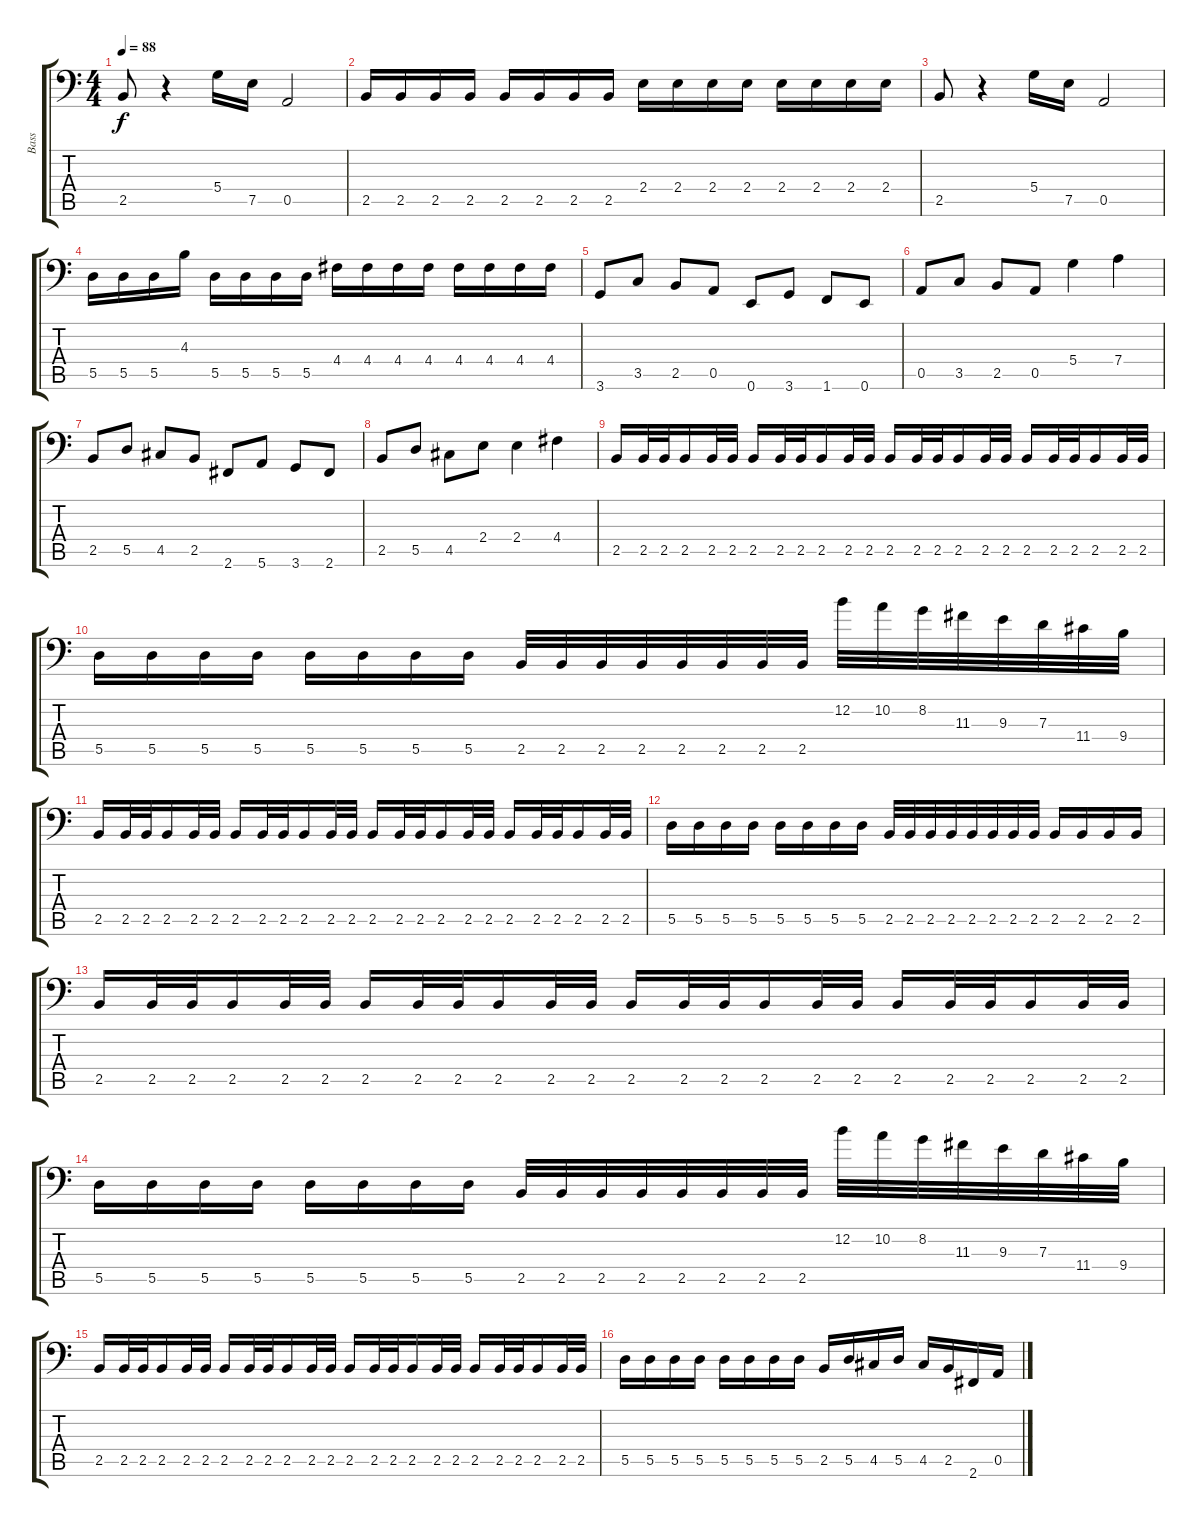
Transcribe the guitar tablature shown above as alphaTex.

\track ("Bass" "Bass") {instrument electricbassfinger}
\staff {score tabs}
\tuning (E3 B2 G2 D2 A1 E1) {hide}
\ts (4 4)
\tempo 88
\clef f4
\ks c
2.5.8{dy f} r.4 5.4.16 7.5.16 0.5.2 |
2.5.16 2.5.16 2.5.16 2.5.16 2.5.16 2.5.16 2.5.16 2.5.16 2.4.16 2.4.16 2.4.16 2.4.16 2.4.16 2.4.16 2.4.16 2.4.16 |
2.5.8 r.4 5.4.16 7.5.16 0.5.2 |
5.5.16 5.5.16 5.5.16 4.3.16 5.5.16 5.5.16 5.5.16 5.5.16 4.4.16 4.4.16 4.4.16 4.4.16 4.4.16 4.4.16 4.4.16 4.4.16 |
3.6.8 3.5.8 2.5.8 0.5.8 0.6.8 3.6.8 1.6.8 0.6.8 |
0.5.8 3.5.8 2.5.8 0.5.8 5.4.4 7.4.4 |
2.5.8 5.5.8 4.5.8 2.5.8 2.6.8 5.6.8 3.6.8 2.6.8 |
2.5.8 5.5.8 4.5.8 2.4.8 2.4.4 4.4.4 |
2.5.16 2.5.32 2.5.32 2.5.16 2.5.32 2.5.32 2.5.16 2.5.32 2.5.32 2.5.16 2.5.32 2.5.32 2.5.16 2.5.32 2.5.32 2.5.16 2.5.32 2.5.32 2.5.16 2.5.32 2.5.32 2.5.16 2.5.32 2.5.32 |
5.5.16 5.5.16 5.5.16 5.5.16 5.5.16 5.5.16 5.5.16 5.5.16 2.5.32 2.5.32 2.5.32 2.5.32 2.5.32 2.5.32 2.5.32 2.5.32 12.2.32 10.2.32 8.2.32 11.3.32 9.3.32 7.3.32 11.4.32 9.4.32 |
2.5.16 2.5.32 2.5.32 2.5.16 2.5.32 2.5.32 2.5.16 2.5.32 2.5.32 2.5.16 2.5.32 2.5.32 2.5.16 2.5.32 2.5.32 2.5.16 2.5.32 2.5.32 2.5.16 2.5.32 2.5.32 2.5.16 2.5.32 2.5.32 |
5.5.16 5.5.16 5.5.16 5.5.16 5.5.16 5.5.16 5.5.16 5.5.16 2.5.32 2.5.32 2.5.32 2.5.32 2.5.32 2.5.32 2.5.32 2.5.32 2.5.16 2.5.16 2.5.16 2.5.16 |
2.5.16 2.5.32 2.5.32 2.5.16 2.5.32 2.5.32 2.5.16 2.5.32 2.5.32 2.5.16 2.5.32 2.5.32 2.5.16 2.5.32 2.5.32 2.5.16 2.5.32 2.5.32 2.5.16 2.5.32 2.5.32 2.5.16 2.5.32 2.5.32 |
5.5.16 5.5.16 5.5.16 5.5.16 5.5.16 5.5.16 5.5.16 5.5.16 2.5.32 2.5.32 2.5.32 2.5.32 2.5.32 2.5.32 2.5.32 2.5.32 12.2.32 10.2.32 8.2.32 11.3.32 9.3.32 7.3.32 11.4.32 9.4.32 |
2.5.16 2.5.32 2.5.32 2.5.16 2.5.32 2.5.32 2.5.16 2.5.32 2.5.32 2.5.16 2.5.32 2.5.32 2.5.16 2.5.32 2.5.32 2.5.16 2.5.32 2.5.32 2.5.16 2.5.32 2.5.32 2.5.16 2.5.32 2.5.32 |
5.5.16 5.5.16 5.5.16 5.5.16 5.5.16 5.5.16 5.5.16 5.5.16 2.5.16 5.5.16 4.5.16 5.5.16 4.5.16 2.5.16 2.6.16 0.5.16
